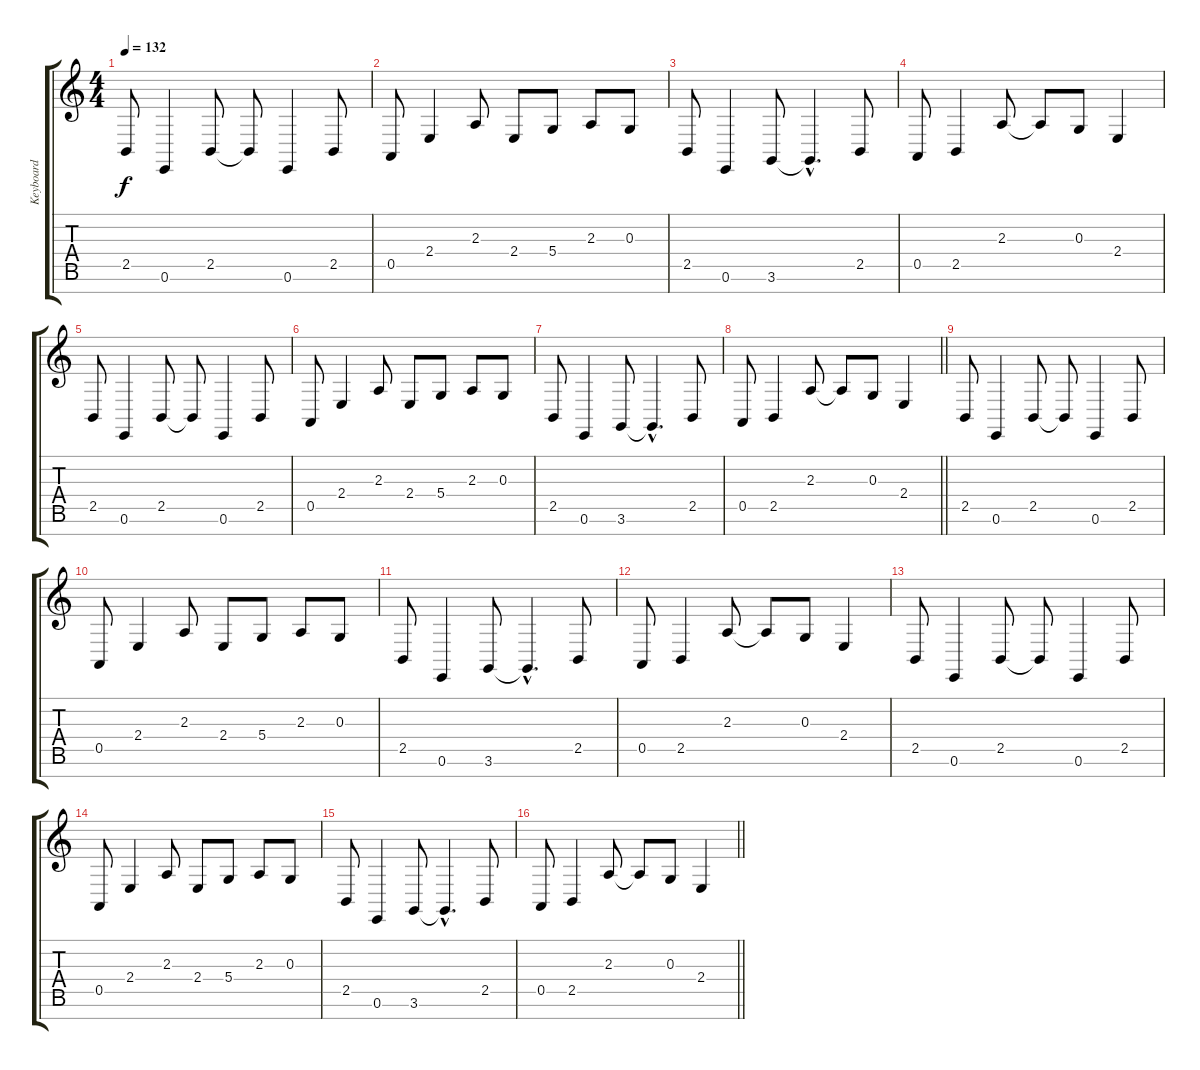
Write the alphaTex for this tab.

\track ("Keyboard" "Keyboard") {instrument electricpiano1}
\staff {score tabs}
\tuning (E4 B3 G3 D3 A2 E2 B1) {hide}
\ts (4 4)
\tempo 132
\clef g2
\ks c
2.5.8{dy f} 0.6.4 2.5.8 2.5{t}.8 0.6.4 2.5.8 |
0.5.8 2.4.4 2.3.8 2.4.8 5.4.8 2.3.8 0.3.8 |
2.5.8 0.6.4 3.6.8 3.6{hac t}.4{d} 2.5.8 |
0.5.8 2.5.4 2.3.8 2.3{t}.8 0.3.8 2.4.4 |
2.5.8 0.6.4 2.5.8 2.5{t}.8 0.6.4 2.5.8 |
0.5.8 2.4.4 2.3.8 2.4.8 5.4.8 2.3.8 0.3.8 |
2.5.8 0.6.4 3.6.8 3.6{hac t}.4{d} 2.5.8 |
\barLineRight lightlight
0.5.8 2.5.4 2.3.8 2.3{t}.8 0.3.8 2.4.4 |
2.5.8 0.6.4 2.5.8 2.5{t}.8 0.6.4 2.5.8 |
0.5.8 2.4.4 2.3.8 2.4.8 5.4.8 2.3.8 0.3.8 |
2.5.8 0.6.4 3.6.8 3.6{hac t}.4{d} 2.5.8 |
0.5.8 2.5.4 2.3.8 2.3{t}.8 0.3.8 2.4.4 |
2.5.8 0.6.4 2.5.8 2.5{t}.8 0.6.4 2.5.8 |
0.5.8 2.4.4 2.3.8 2.4.8 5.4.8 2.3.8 0.3.8 |
2.5.8 0.6.4 3.6.8 3.6{hac t}.4{d} 2.5.8 |
\barLineRight lightlight
0.5.8 2.5.4 2.3.8 2.3{t}.8 0.3.8 2.4.4
